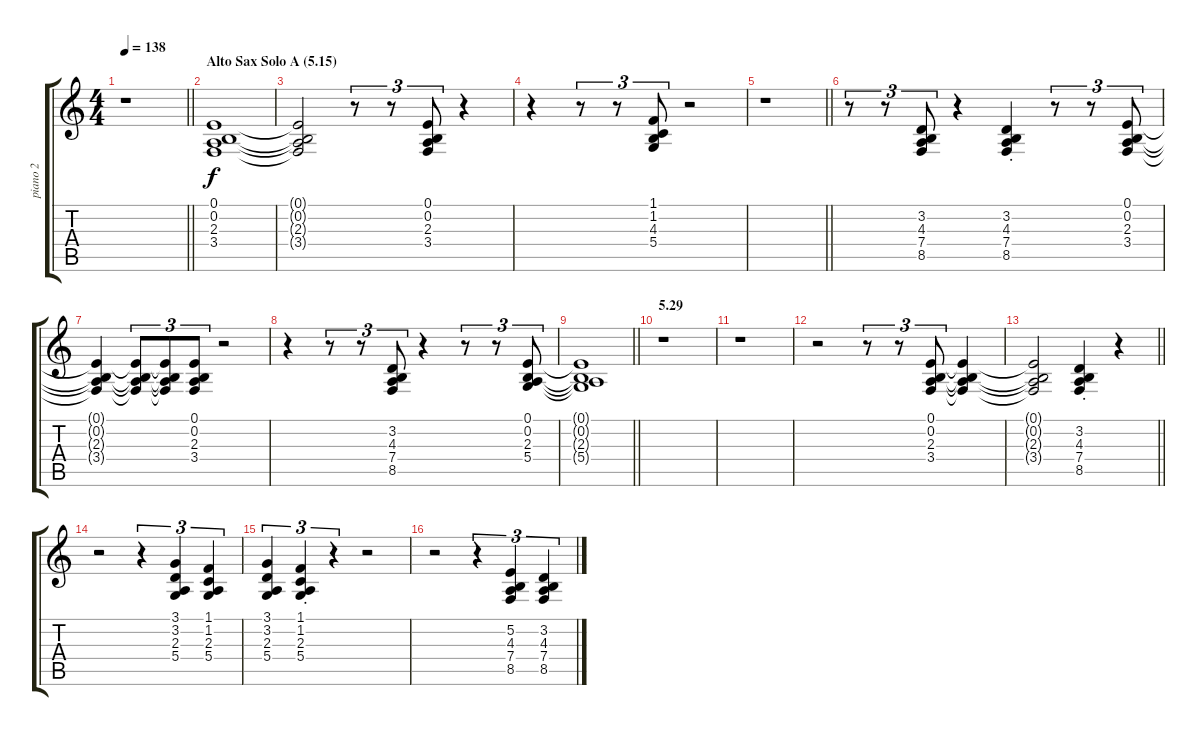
\track ("piano 2" "piano 2") {instrument acousticgrandpiano}
\staff {score tabs}
\tuning (E4 B3 G3 D3 A2 E2) {hide}
\ts (4 4)
\tempo 138
\clef g2
\barLineRight lightlight
\ks c
r.1{dy f} |
\section ("" "Alto Sax Solo A (5.15)")
(0.1 0.2 2.3 3.4).1 |
(0.1{t} 0.2{t} 2.3{t} 3.4{t}).2 r.8{tu (3 2)} r.8{tu (3 2)} (0.1 0.2 2.3 3.4).8{tu (3 2)} r.4 |
r.4 r.8{tu (3 2)} r.8{tu (3 2)} (1.1 1.2 4.3 5.4).8{tu (3 2)} r.2 |
\barLineRight lightlight
r.1 |
r.8{tu (3 2)} r.8{tu (3 2)} (3.2 4.3 7.4 8.5).8{tu (3 2)} r.4 (3.2{st} 4.3{st} 7.4{st} 8.5{st}).4 r.8{tu (3 2)} r.8{tu (3 2)} (0.1 0.2 2.3 3.4).8{tu (3 2)} |
(0.1{t} 0.2{t} 2.3{t} 3.4{t}).4 (0.1{t} 0.2{t} 2.3{t} 3.4{t}).8{tu (3 2)} (0.1{t} 0.2{t} 2.3{t} 3.4{t}).8{tu (3 2)} (0.1 0.2 2.3 3.4).8{tu (3 2)} r.2 |
r.4 r.8{tu (3 2)} r.8{tu (3 2)} (3.2 4.3 7.4 8.5).8{tu (3 2)} r.4 r.8{tu (3 2)} r.8{tu (3 2)} (0.1 0.2 2.3 5.4).8{tu (3 2)} |
\barLineRight lightlight
(0.1{t} 0.2{t} 2.3{t} 5.4{t}).1 |
\section ("" "5.29")
r.1 |
r.1 |
r.2 r.8{tu (3 2)} r.8{tu (3 2)} (0.1 0.2 2.3 3.4).8{tu (3 2)} (0.1{t} 0.2{t} 2.3{t} 3.4{t}).4 |
\barLineRight lightlight
(0.1{t} 0.2{t} 2.3{t} 3.4{t}).2 (3.2{st} 4.3{st} 7.4{st} 8.5{st}).4 r.4 |
r.2 r.4{tu (3 2)} (3.1 3.2 2.3 5.4).4{tu (3 2)} (1.1 1.2 2.3 5.4).4{tu (3 2)} |
(3.1 3.2 2.3 5.4).4{tu (3 2)} (1.1{st} 1.2{st} 2.3{st} 5.4{st}).4{tu (3 2)} r.4{tu (3 2)} r.2 |
r.2 r.4{tu (3 2)} (5.2 4.3 7.4 8.5).4{tu (3 2)} (3.2 4.3 7.4 8.5).4{tu (3 2)}
